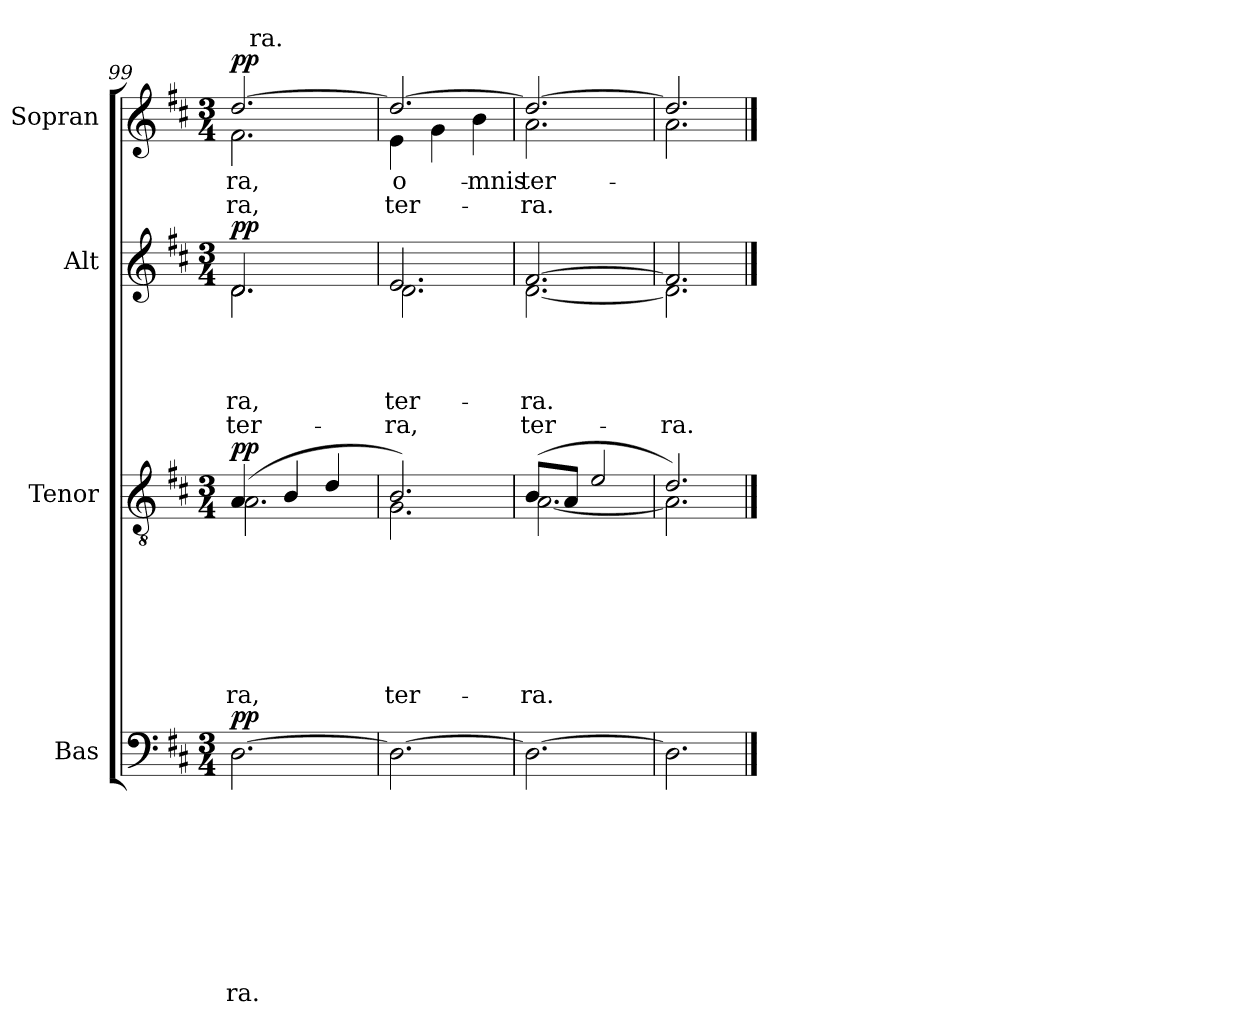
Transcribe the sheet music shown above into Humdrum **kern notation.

**kern	**text	**text	**text	**text	**text	**text	**text	**text	**text	**dynam	**kern	**text	**text	**text	**text	**text	**text	**text	**dynam	**kern	**text	**text	**text	**text	**text	**dynam	**kern	**text	**text	**dynam
*part4	*part4	*part4	*part4	*part4	*part4	*part4	*part4	*part4	*part4	*part4	*part3	*part3	*part3	*part3	*part3	*part3	*part3	*part3	*part3	*part2	*part2	*part2	*part2	*part2	*part2	*part2	*part1	*part1	*part1	*part1
*staff4	*staff4	*staff4	*staff4	*staff4	*staff4	*staff4	*staff4	*staff4	*staff4	*staff4	*staff3	*staff3	*staff3	*staff3	*staff3	*staff3	*staff3	*staff3	*staff3	*staff2	*staff2	*staff2	*staff2	*staff2	*staff2	*staff2	*staff1	*staff1	*staff1	*staff1
*I"Bas	*	*	*	*	*	*	*	*	*	*	*I"Tenor	*	*	*	*	*	*	*	*	*I"Alt	*	*	*	*	*	*	*I"Sopran	*	*	*
*I'B	*	*	*	*	*	*	*	*	*	*	*I'T	*	*	*	*	*	*	*	*	*I'A	*	*	*	*	*	*	*I'S	*	*	*
!!LO:LB:g=z
*clefF4	*	*	*	*	*	*	*	*	*	*	*clefGv2	*	*	*	*	*	*	*	*	*clefG2	*	*	*	*	*	*	*clefG2	*	*	*
*k[f#c#]	*	*	*	*	*	*	*	*	*	*	*k[f#c#]	*	*	*	*	*	*	*	*	*k[f#c#]	*	*	*	*	*	*	*k[f#c#]	*	*	*
*D:	*	*	*	*	*	*	*	*	*	*	*D:	*	*	*	*	*	*	*	*	*D:	*	*	*	*	*	*	*D:	*	*	*
*M3/4	*	*	*	*	*	*	*	*	*	*	*M3/4	*	*	*	*	*	*	*	*	*M3/4	*	*	*	*	*	*	*M3/4	*	*	*
=99	=99	=99	=99	=99	=99	=99	=99	=99	=99	=99	=99	=99	=99	=99	=99	=99	=99	=99	=99	=99	=99	=99	=99	=99	=99	=99	=99	=99	=99	=99
!	!	!	!	!	!	!	!	!	!LO:LY:b	!LO:DY:b	!	!	!	!	!	!	!	!LO:LY:b	!LO:DY:b	!	!	!	!	!LO:LY:b	!LO:LY:b	!LO:DY:b	!	!LO:LY:b	!LO:LY:b	!LO:DY:b
*	*	*	*	*	*	*	*	*	*	*	*^	*	*	*	*	*	*	*	*	*^	*	*	*	*	*	*	*^	*	*	*
*	*	*	*	*	*	*	*	*	*	*	*	*	*	*	*	*	*	*	*	*	*	*	*	*	*	*	*	*	*	*^	*	*	*
[>2.D\	.	.	.	.	.	.	.	.	-ra.	pp	(4A/	2.A\	.	.	.	.	.	.	-ra,	pp	2.d/	2.d\	.	.	.	-ra,	ter-	pp	[>2.dd/	2.f#\	16ryy	-ra,	ra,	pp
!	!	!	!	!	!	!	!	!	!	!	!	!	!	!	!	!	!	!	!	!	!	!	!	!	!	!	!	!	!	!	!LO:TX:a:t=ra.	!	!	!
.	.	.	.	.	.	.	.	.	.	.	.	.	.	.	.	.	.	.	.	.	.	.	.	.	.	.	.	.	.	.	2ryy	.	.	.
.	.	.	.	.	.	.	.	.	.	.	4B/	.	.	.	.	.	.	.	.	.	.	.	.	.	.	.	.	.	.	.	.	.	.	.
.	.	.	.	.	.	.	.	.	.	.	4d/	.	.	.	.	.	.	.	.	.	.	.	.	.	.	.	.	.	.	.	.	.	.	.
.	.	.	.	.	.	.	.	.	.	.	.	.	.	.	.	.	.	.	.	.	.	.	.	.	.	.	.	.	.	.	8.ryy	.	.	.
=100	=100	=100	=100	=100	=100	=100	=100	=100	=100	=100	=100	=100	=100	=100	=100	=100	=100	=100	=100	=100	=100	=100	=100	=100	=100	=100	=100	=100	=100	=100	=100	=100	=100	=100
!	!	!	!	!	!	!	!	!	!	!	!	!	!	!	!	!	!	!	!LO:LY:b	!	!	!	!	!	!	!	!LO:LY:b	!	!	!	!	!	!	!
!	!	!	!	!	!	!	!	!	!	!	!	!	!	!	!	!	!	!	!	!	!	!	!	!	!	!LO:LY:b	!	!	!	!	!	!LO:LY:b	!LO:LY:b	!
*	*	*	*	*	*	*	*	*	*	*	*	*	*	*	*	*	*	*	*	*	*	*	*	*	*	*	*	*	*	*v	*v	*	*	*
2.D\_	.	.	.	.	.	.	.	.	.	.	2.B/)	2.G\	.	.	.	.	.	.	ter-	.	2.e/	2.d\	.	.	.	ter-	-ra,	.	2.dd/_	4e\	o-	ter-	.
.	.	.	.	.	.	.	.	.	.	.	.	.	.	.	.	.	.	.	.	.	.	.	.	.	.	.	.	.	.	4g\	.	.	.
!	!	!	!	!	!	!	!	!	!	!	!	!	!	!	!	!	!	!	!	!	!	!	!	!	!	!	!	!	!	!	!LO:LY:b	!	!
.	.	.	.	.	.	.	.	.	.	.	.	.	.	.	.	.	.	.	.	.	.	.	.	.	.	.	.	.	.	4b\	-mnis	.	.
=101	=101	=101	=101	=101	=101	=101	=101	=101	=101	=101	=101	=101	=101	=101	=101	=101	=101	=101	=101	=101	=101	=101	=101	=101	=101	=101	=101	=101	=101	=101	=101	=101	=101
!	!	!	!	!	!	!	!	!	!	!	!	!	!	!	!	!	!	!	!LO:LY:b	!	!	!	!	!	!	!LO:LY:b	!LO:LY:b	!	!	!	!LO:LY:b	!LO:LY:b	!
2.D\_	.	.	.	.	.	.	.	.	.	.	(>8B/L	[<2.A\	.	.	.	.	.	.	-ra.	.	[>2.f#/	[<2.d\	.	.	.	-ra.	ter-	.	2.dd/_	2.a\	ter-	-ra.	.
.	.	.	.	.	.	.	.	.	.	.	8A/J	.	.	.	.	.	.	.	.	.	.	.	.	.	.	.	.	.	.	.	.	.	.
.	.	.	.	.	.	.	.	.	.	.	2e/	.	.	.	.	.	.	.	.	.	.	.	.	.	.	.	.	.	.	.	.	.	.
=102	=102	=102	=102	=102	=102	=102	=102	=102	=102	=102	=102	=102	=102	=102	=102	=102	=102	=102	=102	=102	=102	=102	=102	=102	=102	=102	=102	=102	=102	=102	=102	=102	=102
!	!	!	!	!	!	!	!	!	!	!	!	!	!	!	!	!	!	!	!	!	!	!	!	!	!	!	!LO:LY:b	!	!	!	!	!	!
2.D\]	.	.	.	.	.	.	.	.	.	.	2.d/)	2.A\]	.	.	.	.	.	.	.	.	2.f#/]	2.d\]	.	.	.	.	-ra.	.	2.dd/]	2.a\	.	.	.
*	*	*	*	*	*	*	*	*	*	*	*v	*v	*	*	*	*	*	*	*	*	*	*	*	*	*	*	*	*	*v	*v	*	*	*
*	*	*	*	*	*	*	*	*	*	*	*	*	*	*	*	*	*	*	*	*v	*v	*	*	*	*	*	*	*	*	*	*
==	==	==	==	==	==	==	==	==	==	==	==	==	==	==	==	==	==	==	==	==	==	==	==	==	==	==	==	==	==	==
*-	*-	*-	*-	*-	*-	*-	*-	*-	*-	*-	*-	*-	*-	*-	*-	*-	*-	*-	*-	*-	*-	*-	*-	*-	*-	*-	*-	*-	*-	*-
